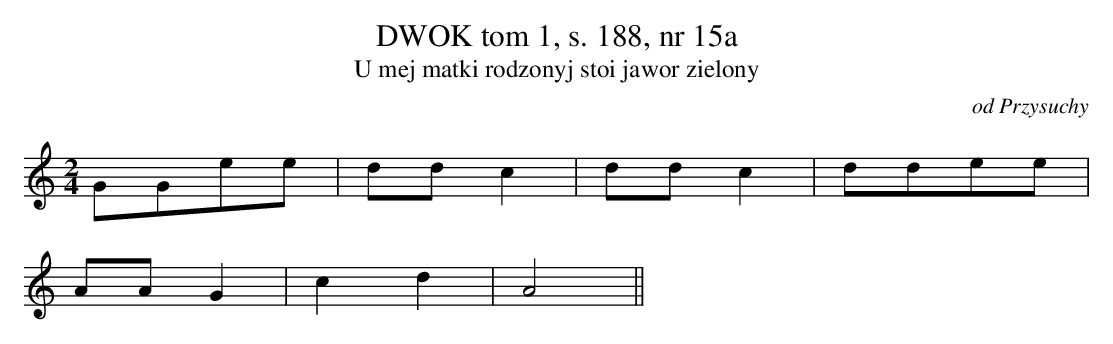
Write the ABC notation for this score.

X:1
T:DWOK tom 1, s. 188, nr 15a
T:U mej matki rodzonyj stoi jawor zielony
O:od Przysuchy
M:2/4
L:1/8
K:C
GGee | ddc2 | ddc2 |ddee |
 AAG2 | c2d2 | A4||
